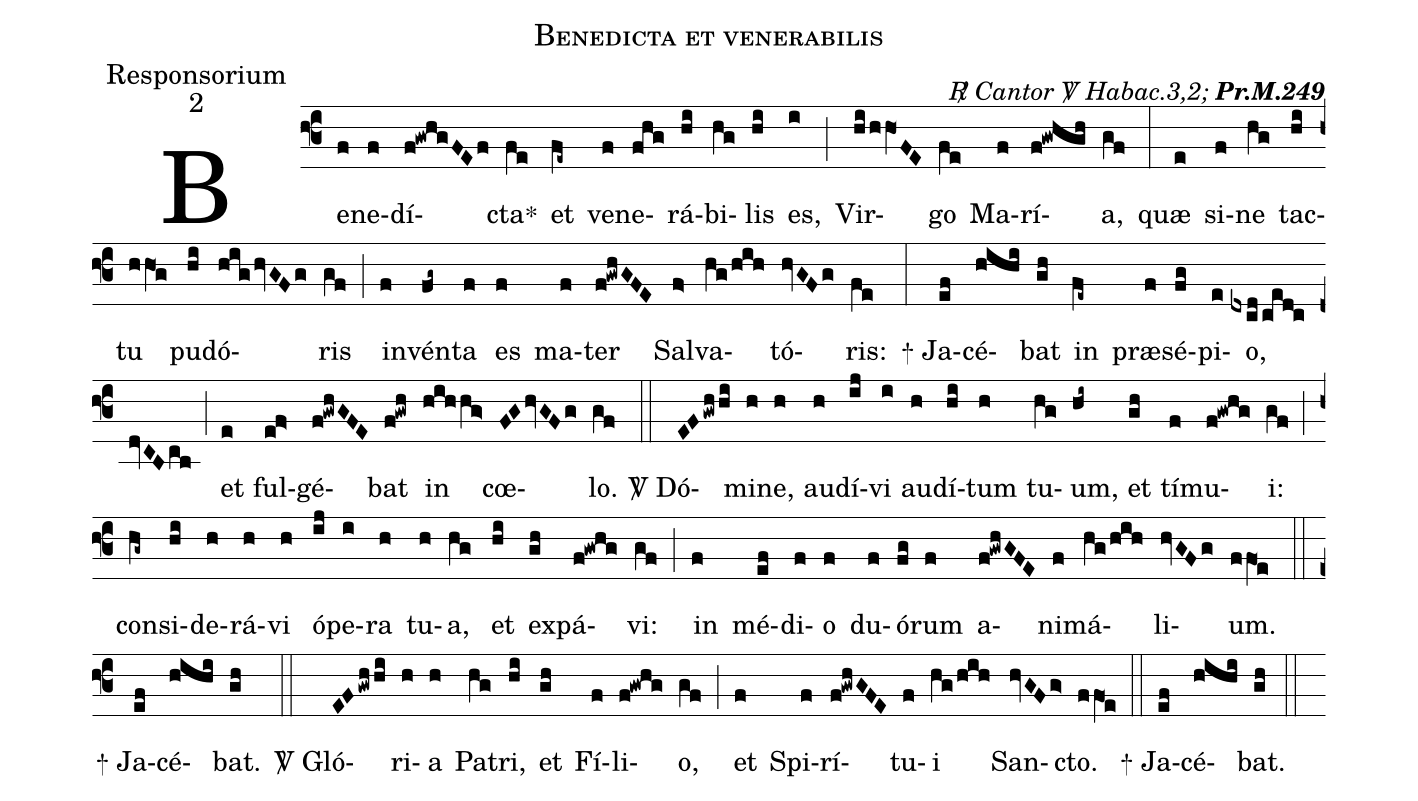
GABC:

name:Benedicta et venerabilis;
office-part:Responsorium;
mode:2;
commentary:{\itshape\mdseries \Rbar\  Cantor  \Vbar\  Habac.3,2;\/} {\bfseries Pr.M.249};
%%
(f3) Be(f)ne(f)dí(f!gwhgFEf)cta<sp>*</sp>(fe) et(fe~) ve(f)ne(fhg)rá(hi)bi(hg)lis(hi) es,(i) (;)
Vir(hi/hhO1FE)go(fe) Ma(f)rí(f!gwhgh)a,(gf) (:)
quæ(e) si(f)ne(hg) tac(hi)tu(hhO1g) pu(hi)dó(highvGFg)ris(gf) (;)
in(f)vén(fg~)ta(f) es(f) ma(f)ter(f!gwhGFE) Sal(f>)va(hg/hih)tó(hvGFg)ris:(fe) (:)
<sp>+</sp> Ja(ef)cé(hihi)bat(gh) in(fe~) præ(f)sé(fg)pi(e)o,(dxcd/ced!cdvCBcb) (;)
et(e) ful(ef>)gé(f!gwhGFE)bat(f!gwh) in(hihhg>) cœ(FGhvGFg)lo.(gf) (::)
<sp>V/</sp> Dó(EFgwhhi)mi(h)ne,(h) au(h)dí(ij)vi(i) au(h)dí(hi)tum(h) tu(hg)um,(hi~) et(gh) tí(f)mu(f!gwhg)i:(gf) (;)
con(hg~)si(hi)de(h)rá(h)vi(h) ó(ij)pe(i)ra(h) tu(h)a,(hg) et(hi) ex(gh)pá(f!gwhg)vi:(gf) (;)
in(f) mé(ef)di(f)o(f) du(f)ó(fg)rum(f) a(f!gwhGFE)ni(f)má(hg/hih)li(hvGFg)um.(ffO1e) (::)
<sp>+</sp> Ja(ef)cé(hihi)bat.(gh) (::)
<sp>V/</sp> Gló(EFgwhhi)ri(h)a(h) Pa(hg)tri,(hi) et(gh) Fí(f)li(f!gwhg)o,(gf) (;)
et(f) Spi(f)rí(f!gwhGFE)tu(f)i(hg/hih) San(hvGFg>)cto.(ffO1!e) (::)
<sp>+</sp> Ja(ef)cé(hihi)bat.(gh) (::)
